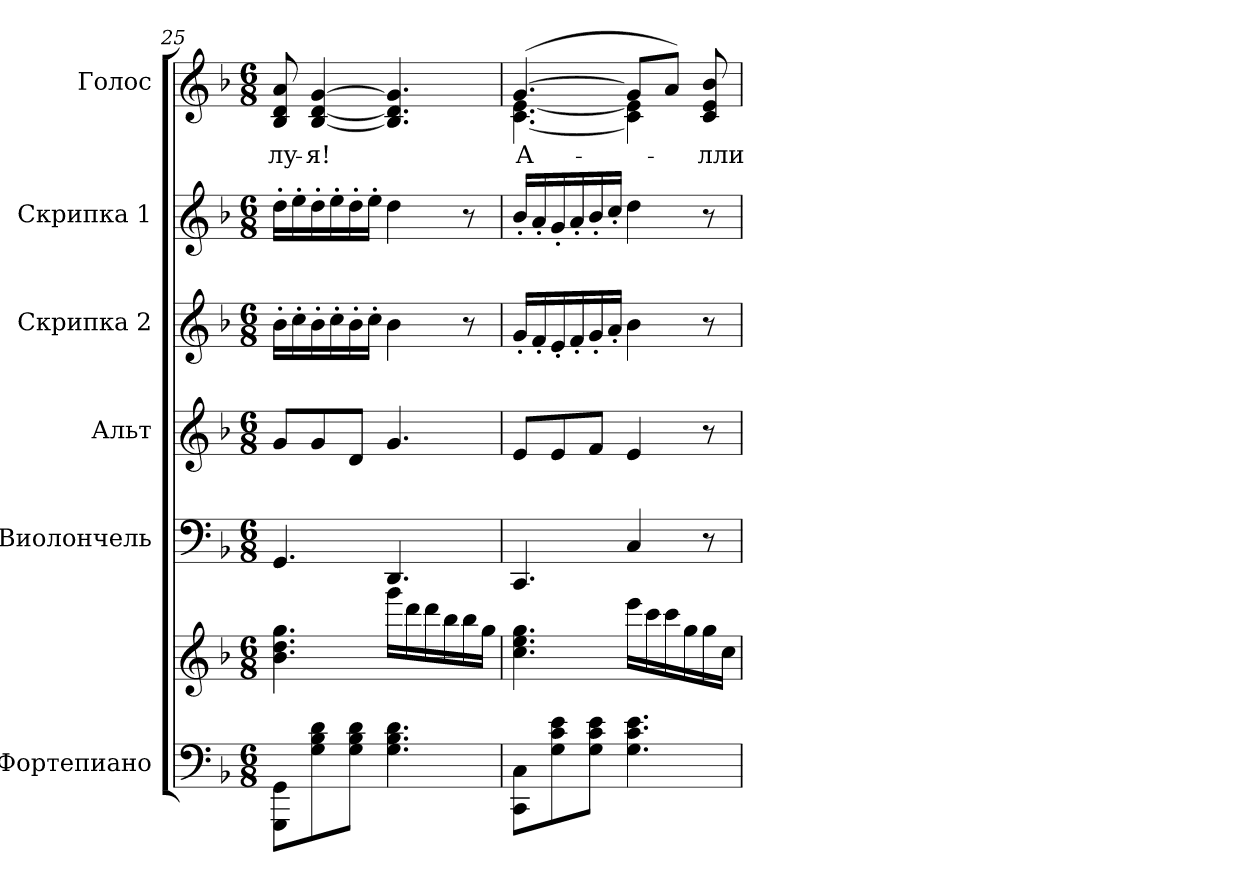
**kern	**kern	**kern	**kern	**kern	**kern	**kern	**text
*part6	*part6	*part5	*part4	*part3	*part2	*part1	*part1
*staff7	*staff6	*staff5	*staff4	*staff3	*staff2	*staff1	*staff1
*I"Фортепиано	*	*I"Виолончель	*I"Альт	*I"Скрипка 2	*I"Скрипка 1	*I"Голос	*
*clefF4	*clefG2	*clefF4	*clefG2	*clefG2	*clefG2	*clefG2	*
*k[b-]	*k[b-]	*k[b-]	*k[b-]	*k[b-]	*k[b-]	*k[b-]	*
*F:	*F:	*F:	*F:	*F:	*F:	*F:	*
*M6/8	*M6/8	*M6/8	*M6/8	*M6/8	*M6/8	*M6/8	*
=25	=25	=25	=25	=25	=25	=25	=25
!	!	!	!	!	!	!	!LO:LY:b:color=#000000
8GGGi\ 8GGiL	4.b-i\ 4.ddi 4.ggi	4.GGi/	8gi/L	16b-'i\LL	16dd'i\LL	8B-i/ 8di 8ai	-лу-
.	.	.	.	16cc'i\	16ee'i\	.	.
!	!	!	!	!	!	!	!LO:LY:b:color=#000000
8Gi\ 8B-i 8di	.	.	8gi/	16b-'i\	16dd'i\	[<4B-i/ [<4di [>4gi	-я!
.	.	.	.	16cc'i\	16ee'i\	.	.
8Gi\ 8B-i 8diJ	.	.	8di/J	16b-'i\	16dd'i\	.	.
.	.	.	.	16cc'i\JJ	16ee'i\JJ	.	.
4.Gi\ 4.B-i 4.di	16gggi\LL	4.DDi/	4.gi/	4b-i\	4ddi\	4.B-i/] 4.di] 4.gi]	.
.	16dddi\	.	.	.	.	.	.
.	16dddi\	.	.	.	.	.	.
.	16bb-i\	.	.	.	.	.	.
.	16bb-i\	.	.	8r	8r	.	.
.	16ggi\JJ	.	.	.	.	.	.
=26	=26	=26	=26	=26	=26	=26	=26
!	!	!	!	!	!	!	!LO:LY:b:color=#000000
*	*	*	*	*	*	*^	*
8CCi\ 8CiL	4.cci\ 4.eei 4.ggi	4.CCi/	8ei/L	16g'i/LL	16b-'i/LL	([>4.gi/	[<4.ci\ [<4.ei	А-
.	.	.	.	16f'i/	16a'i/	.	.	.
8Gi\ 8ci 8ei	.	.	8ei/	16e'i/	16g'i/	.	.	.
.	.	.	.	16f'i/	16a'i/	.	.	.
8Gi\ 8ci 8eiJ	.	.	8fi/J	16g'i/	16b-'i/	.	.	.
.	.	.	.	16a'i/JJ	16cc'i/JJ	.	.	.
4.Gi\ 4.ci 4.ei	16eeei\LL	4Ci/	4ei/	4b-i\	4ddi\	8gi/L]	4ci\] 4ei]	.
.	16ccci\	.	.	.	.	.	.	.
.	16ccci\	.	.	.	.	8ai/J)	.	.
.	16ggi\	.	.	.	.	.	.	.
!	!	!	!	!	!	!	!	!LO:LY:b:color=#000000
.	16ggi\	8r	8r	8r	8r	8ci/ 8ei 8b-i	8ryy	-лли-
.	16cci\JJ	.	.	.	.	.	.	.
*	*	*	*	*	*	*v	*v	*
=	=	=	=	=	=	=	=
*-	*-	*-	*-	*-	*-	*-	*-
